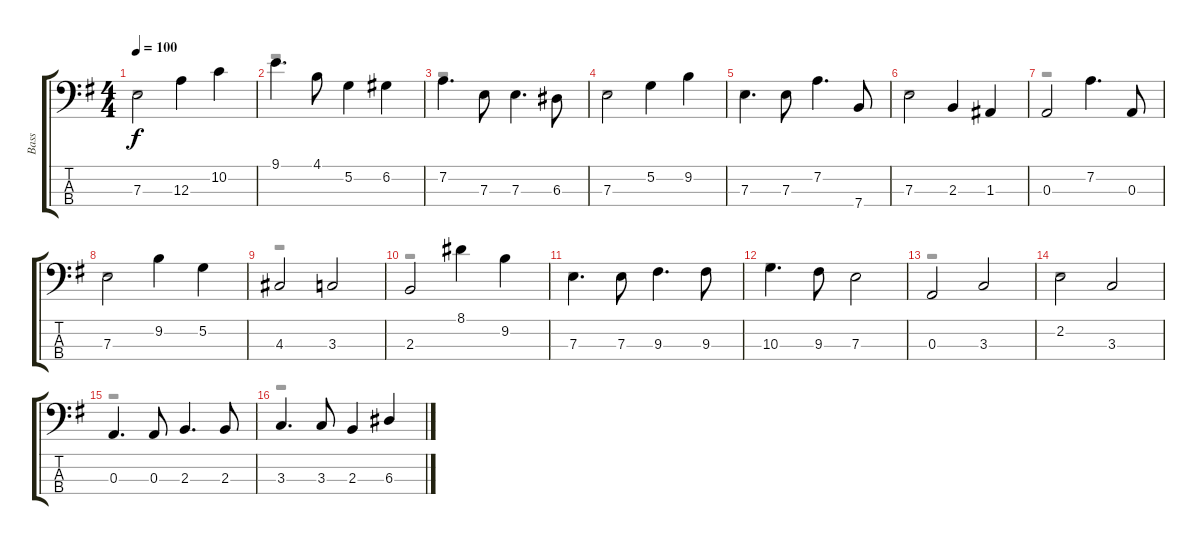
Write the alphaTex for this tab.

\track ("Bass" "Bass") {solo instrument acousticbass}
\staff {score tabs}
\tuning (G2 D2 A1 E1) {hide}
\voice
\ts (4 4)
\tempo 100
\clef f4
\ks g
7.3.2{dy f beam Down} 12.3.4{beam Down} 10.2.4{beam Down} |
9.1.4{d beam Down} 4.1.8{beam Down} 5.2.4{beam Down} 6.2.4{beam Down} |
7.2.4{d beam Down} 7.3.8{beam Down} 7.3.4{d beam Down} 6.3.8{beam Down} |
7.3.2{beam Down} 5.2.4{beam Down} 9.2.4{beam Down} |
7.3.4{d beam Down} 7.3.8{beam Down} 7.2.4{d beam Down beam split} 7.4.8{beam Up} |
7.3.2{beam Down beam split} 2.3.4{beam Up} 1.3.4{beam Up} |
0.3.2{beam Up beam split} 7.2.4{d beam Down beam split} 0.3.8{beam Up} |
7.3.2{beam Down} 9.2.4{beam Down} 5.2.4{beam Down} |
4.3.2{beam Up} 3.3.2{beam Up} |
2.3.2{beam Up beam split} 8.1.4{beam Down} 9.2.4{beam Down} |
7.3.4{d beam Down} 7.3.8{beam Down} 9.3.4{d beam Down} 9.3.8{beam Down} |
10.3.4{d beam Down} 9.3.8{beam Down} 7.3.2{beam Down} |
0.3.2{beam Up} 3.3.2{beam Up} |
2.2.2{beam Down beam split} 3.3.2{beam Up} |
0.3.4{d beam Up} 0.3.8{beam Up} 2.3.4{d beam Up} 2.3.8{beam Up} |
3.3.4{d beam Up} 3.3.8{beam Up} 2.3.4{beam Up} 6.3.4{beam Up}
\voice
\clef f4
\ottava regular
\simile none
\ks g
r.1{dy f} |
r.1 |
r.1 |
r.1 |
r.1 |
r.1 |
r.1 |
r.1 |
r.1 |
r.1 |
r.1 |
r.1 |
r.1 |
r.1 |
r.1 |
r.1
